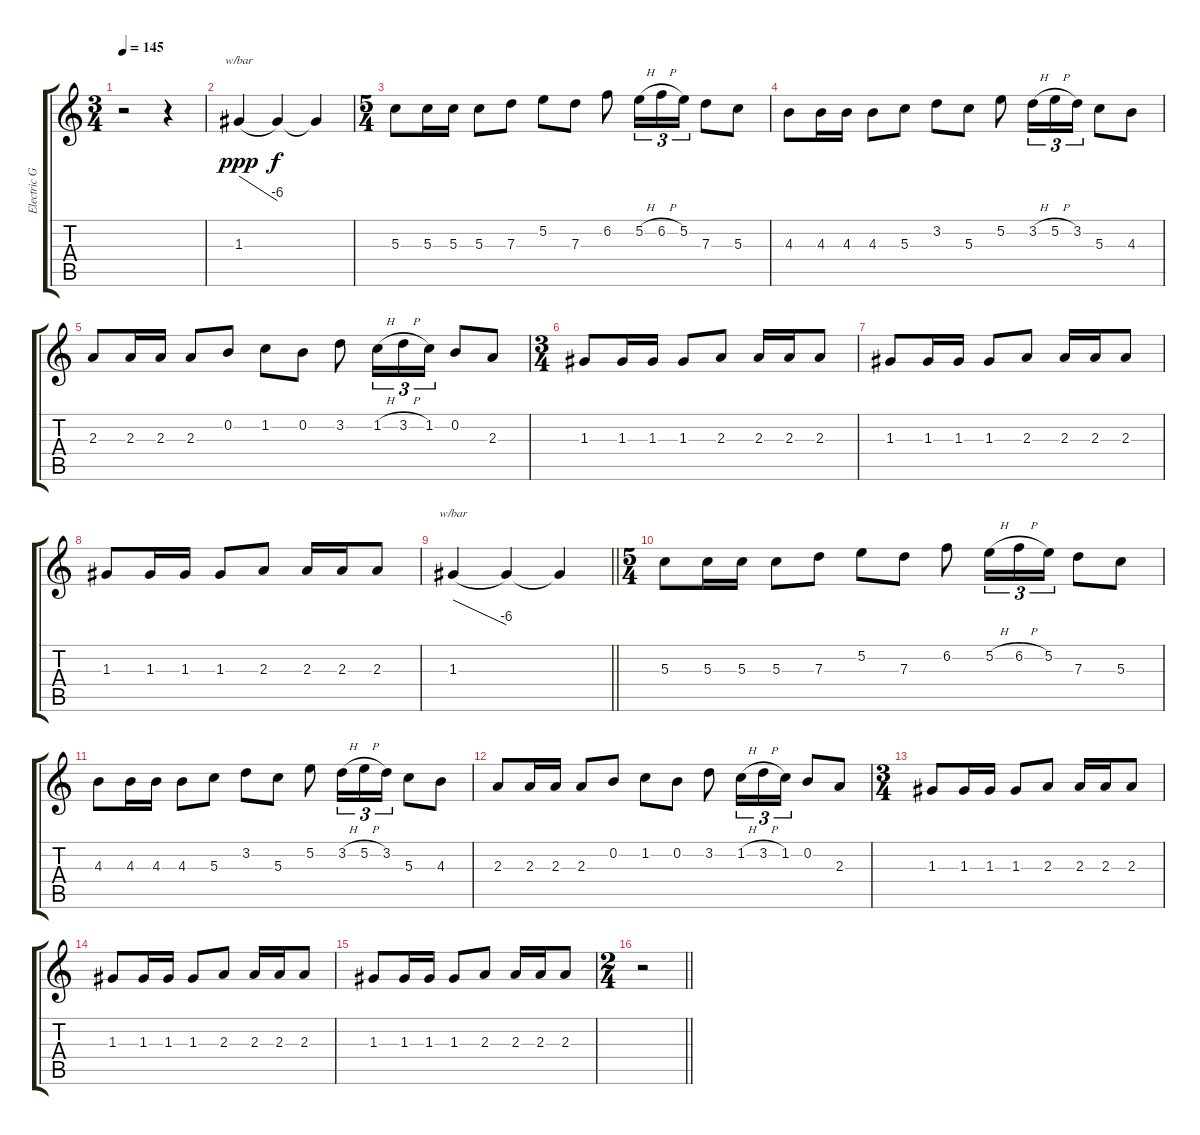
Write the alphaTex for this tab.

\track ("Electric Guitar 2" "Electric G") {instrument distortionguitar}
\staff {score tabs}
\tuning (E4 B3 G3 D3 A2 E2) {hide}
\ts (3 4)
\tempo 145
\clef g2
\ks aminor
r.2{dy f} r.4 |
1.3.4{tbe (dive default 0 0 60 -24) dy ppp} 1.3{t}.4{dy f balance 0} 1.3{t}.4{balance 16} |
\ts (5 4)
5.3.8{volume 14 balance 8} 5.3.16 5.3.16 5.3.8 7.3.8 5.2.8 7.3.8 6.2.8 5.2{h}.16{tu (3 2)} 6.2{h}.16{tu (3 2)} 5.2.16{tu (3 2)} 7.3.8 5.3.8 |
4.3.8 4.3.16 4.3.16 4.3.8 5.3.8 3.2.8 5.3.8 5.2.8 3.2{h}.16{tu (3 2)} 5.2{h}.16{tu (3 2)} 3.2.16{tu (3 2)} 5.3.8 4.3.8 |
2.3.8 2.3.16 2.3.16 2.3.8 0.2.8 1.2.8 0.2.8 3.2.8 1.2{h}.16{tu (3 2)} 3.2{h}.16{tu (3 2)} 1.2.16{tu (3 2)} 0.2.8 2.3.8 |
\ts (3 4)
1.3.8 1.3.16 1.3.16 1.3.8 2.3.8 2.3.16 2.3.16 2.3.8 |
1.3.8 1.3.16 1.3.16 1.3.8 2.3.8 2.3.16 2.3.16 2.3.8 |
1.3.8 1.3.16 1.3.16 1.3.8 2.3.8 2.3.16 2.3.16 2.3.8 |
\barLineRight lightlight
1.3.4{tbe (dive default 0 0 60 -24)} 1.3{t}.4{balance 0} 1.3{t}.4{balance 16} |
\ts (5 4)
5.3.8{balance 8} 5.3.16 5.3.16 5.3.8 7.3.8 5.2.8 7.3.8 6.2.8 5.2{h}.16{tu (3 2)} 6.2{h}.16{tu (3 2)} 5.2.16{tu (3 2)} 7.3.8 5.3.8 |
4.3.8 4.3.16 4.3.16 4.3.8 5.3.8 3.2.8 5.3.8 5.2.8 3.2{h}.16{tu (3 2)} 5.2{h}.16{tu (3 2)} 3.2.16{tu (3 2)} 5.3.8 4.3.8 |
2.3.8 2.3.16 2.3.16 2.3.8 0.2.8 1.2.8 0.2.8 3.2.8 1.2{h}.16{tu (3 2)} 3.2{h}.16{tu (3 2)} 1.2.16{tu (3 2)} 0.2.8 2.3.8 |
\ts (3 4)
1.3.8 1.3.16 1.3.16 1.3.8 2.3.8 2.3.16 2.3.16 2.3.8 |
1.3.8 1.3.16 1.3.16 1.3.8 2.3.8 2.3.16 2.3.16 2.3.8 |
1.3.8 1.3.16 1.3.16 1.3.8 2.3.8 2.3.16 2.3.16 2.3.8 |
\ts (2 4)
\barLineRight lightlight
r.2
